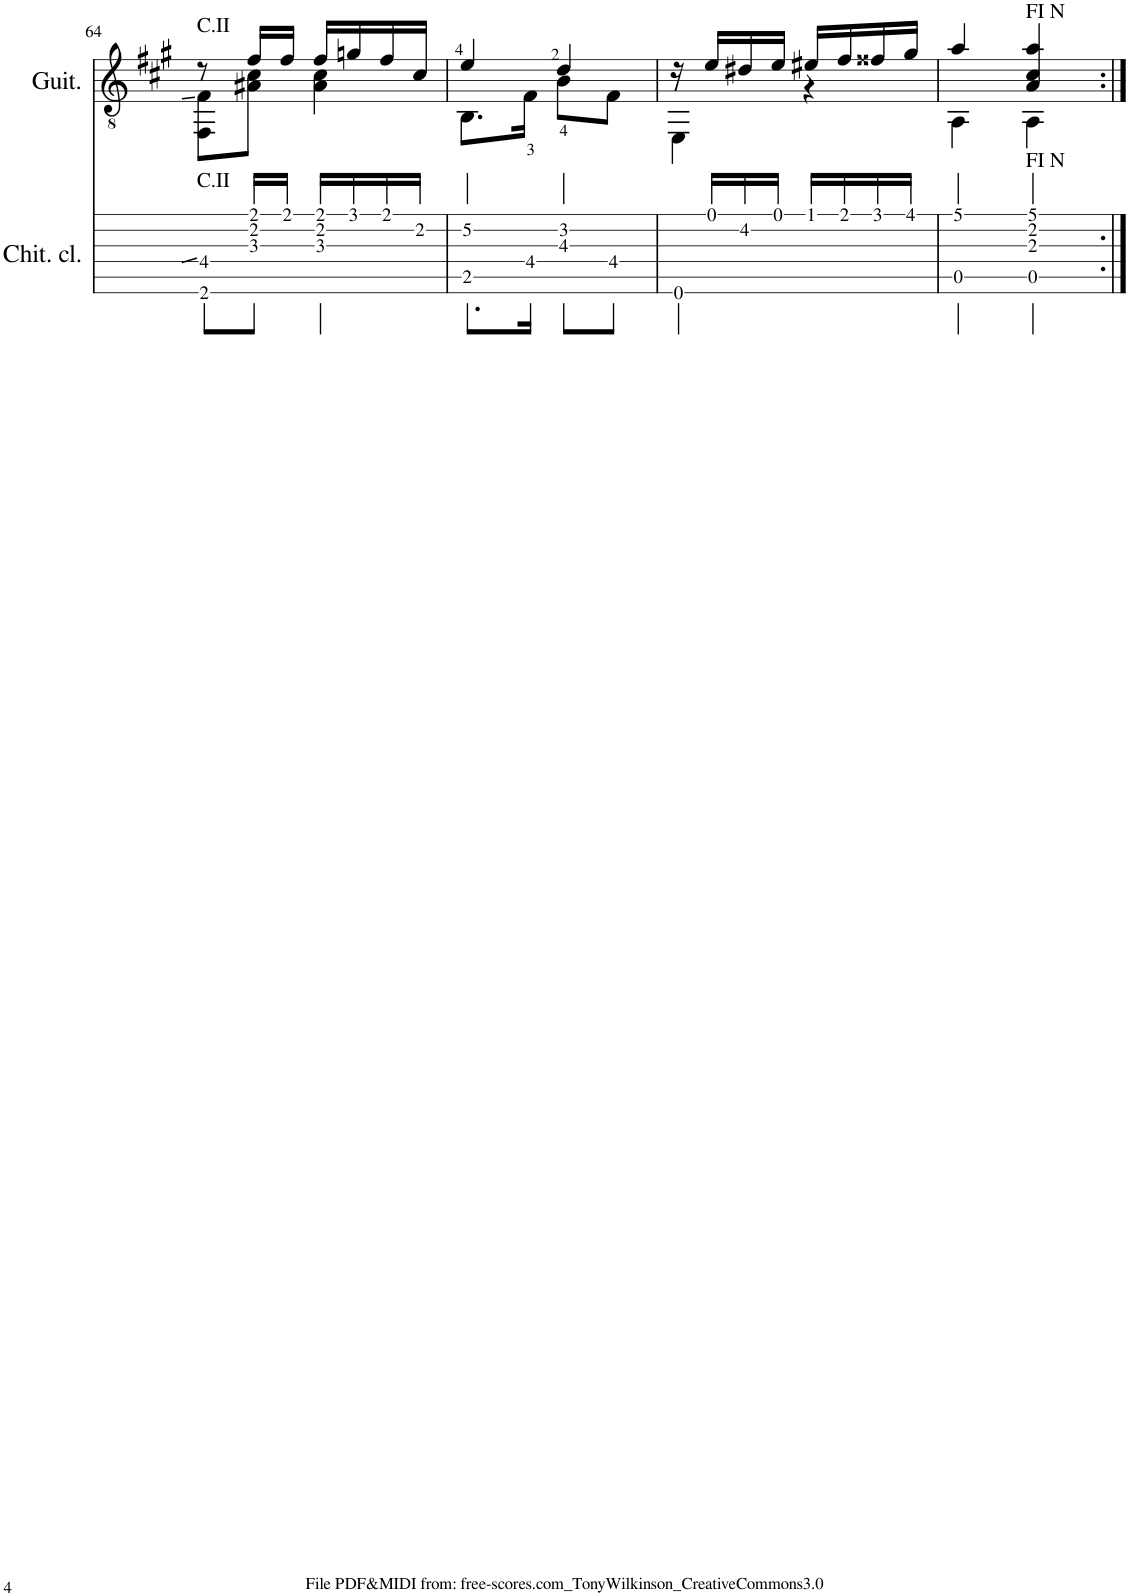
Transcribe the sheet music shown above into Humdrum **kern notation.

**kern	**kern
*part2	*part1
*staff2	*staff1
*I"Chitarra classica	*I"Guitar
*I'Chit. cl.	*I'Guit.
!!LO:PB:g=z
*	*clefGv2
*k[f#c#g#]	*k[f#c#g#]
*M2/4	*M2/4
=64	=64
*^	*^
!	!	!LO:TX:a:t=C.II	!
!LO:TX:a:t=C.II	!	!	!
8r	8FF#\ 8F#\L	8r	8FF#\ 8F#\L
16f#/LL	8A#X\ 8c#\J	16f#/LL	8A#X\ 8c#\J
16f#/JJ	.	16f#/JJ	.
16f#/LL	4A#\ 4c#\	16f#/LL	4A#\ 4c#\
16gn/	.	16gn/	.
16f#/	.	16f#/	.
16c#/JJ	.	16c#/JJ	.
=65	=65	=65	=65
4e/	8.BB\L	4e/	8.BB\L
.	16F#\Jk	.	16F#\Jk
4d/	8B\L	4d/	8B\L
.	8F#\J	.	8F#\J
=66	=66	=66	=66
16r	4EE\	16r	4EE\
16e/LL	.	16e/LL	.
16d#X/	.	16d#X/	.
16e/JJ	.	16e/JJ	.
16e#X/LL	4r	16e#X/LL	4r
16f#/	.	16f#/	.
16f##X/	.	16f##X/	.
16g#/JJ	.	16g#/JJ	.
=67	=67	=67	=67
4a/	4AA\	4a/	4AA\
!	!	!LO:TX:a:t=FI N	!
!LO:TX:a:t=FI N	!	!	!
4A/ 4c#/ 4a/	4AA\	4A/ 4c#/ 4a/	4AA\
*v	*v	*	*
*	*v	*v
=:|!	=:|!
*-	*-
